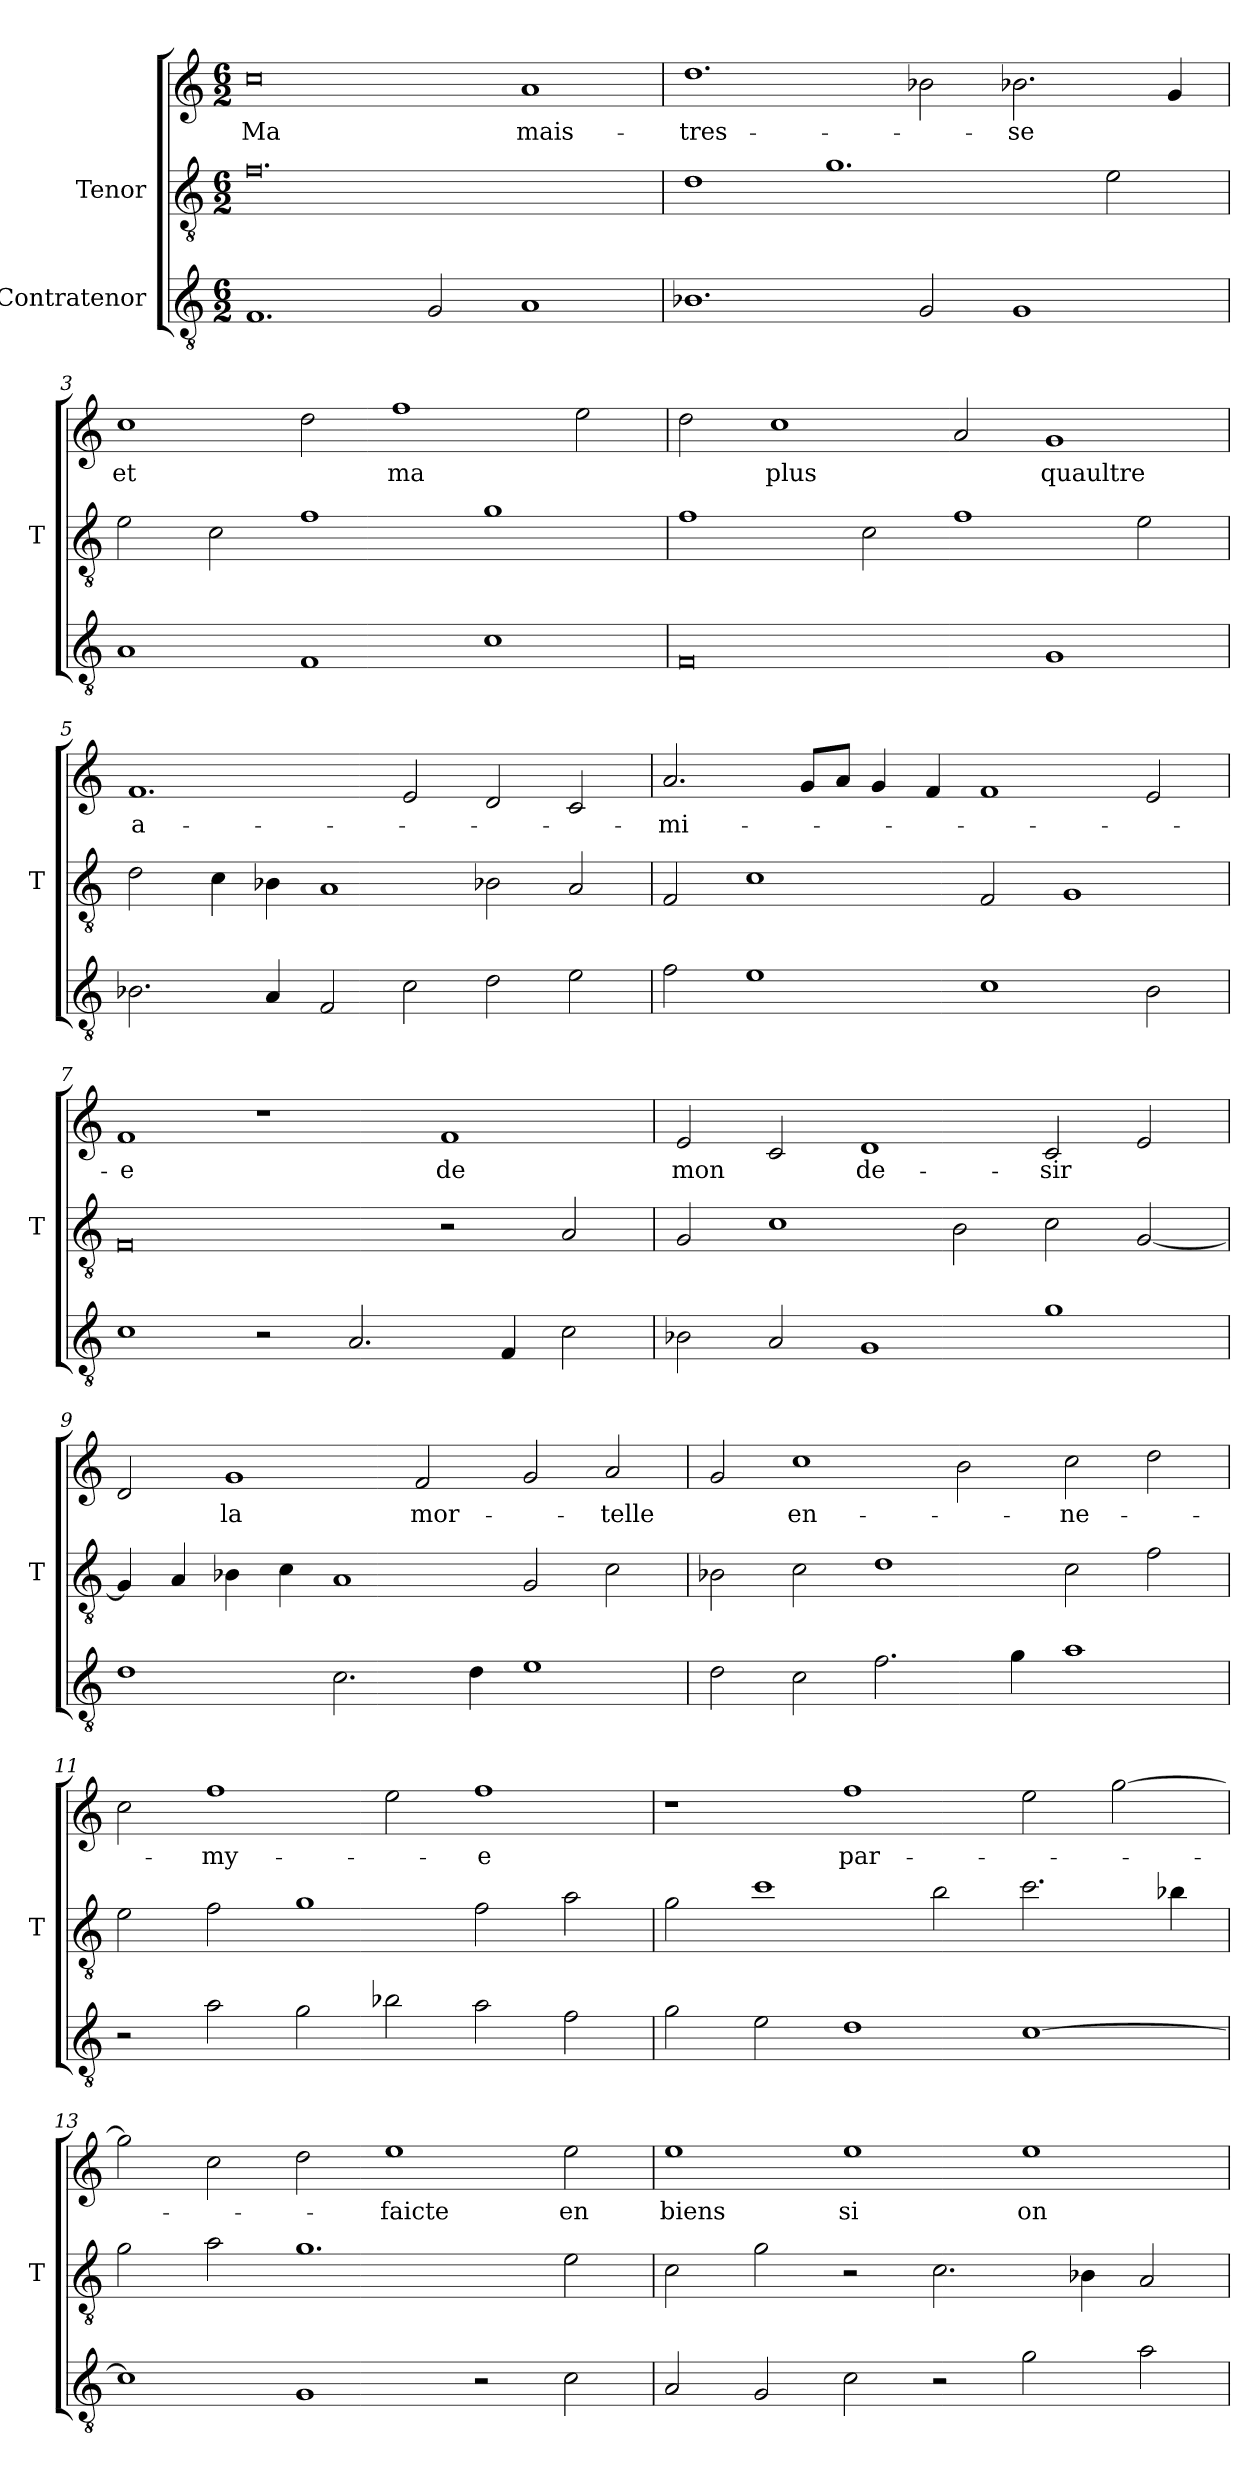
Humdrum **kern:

**kern	**kern	**kern	**text
*part3	*part2	*part1	*part1
*staff3	*staff2	*staff1	*staff1
*I"Contratenor	*I"Tenor	*	*
*	*I'T	*	*
*clefGv2	*clefGv2	*clefG2	*
*M6/2	*M6/2	*M6/2	*
=1	=1	=1	=1
1.F	0.f	0cc	-Ma
2G	.	.	.
1A	.	1a	mais-
=2	=2	=2	=2
1.B-X	1d	1.dd	-tres-
.	1.g	.	.
2G	.	2b-X	.
1G	.	2.b-X	-se
.	2e	.	.
.	.	4g	.
=3	=3	=3	=3
1A	2e	1cc	-et
.	2c	.	.
1F	1f	2dd	.
.	.	1ff	-ma
1c	1g	.	.
.	.	2ee	.
=4	=4	=4	=4
0F	1f	2dd	.
.	.	1cc	-plus
.	2c	.	.
.	1f	2a	.
1G	.	1g	-quaultre
.	2e	.	.
=5	=5	=5	=5
2.B-X	2d	1.f	a-
.	4c	.	.
4A	4B-X	.	.
2F	1A	.	.
2c	.	2e	.
2d	2B-X	2d	.
2e	2A	2c	.
=6	=6	=6	=6
2f	2F	2.a	-mi-
1e	1c	.	.
.	.	8g/L	.
.	.	8a/J	.
.	.	4g	.
.	.	4f	.
1c	2F	1f	.
.	1G	.	.
2B	.	2e	.
=7	=7	=7	=7
1c	0F	1f	-e
2r	.	1r	.
2.A	.	.	.
.	2r	1f	-de
4F	.	.	.
2c	2A	.	.
=8	=8	=8	=8
2B-X	2G	2e	-mon
2A	1c	2c	.
1G	.	1d	de-
.	2B	.	.
1g	2c	2c	-sir
.	[2G	2e	.
=9	=9	=9	=9
1d	4G]	2d	.
.	4A	.	.
.	4B-X	1g	-la
.	4c	.	.
2.c	1A	.	.
.	.	2f	mor-
4d	.	.	.
1e	2G	2g	.
.	2c	2a	-telle
=10	=10	=10	=10
2d	2B-X	2g	.
2c	2c	1cc	en-
2.f	1d	.	.
.	.	2b	.
4g	.	.	.
1a	2c	2cc	-ne-
.	2f	2dd	.
=11	=11	=11	=11
2r	2e	2cc	.
2a	2f	1ff	-my-
2g	1g	.	.
2b-X	.	2ee	.
2a	2f	1ff	-e
2f	2a	.	.
=12	=12	=12	=12
2g	2g	1r	.
2e	1cc	.	.
1d	.	1ff	par-
.	2b	.	.
[1c	2.cc	2ee	.
.	.	[2gg	.
.	4b-X	.	.
=13	=13	=13	=13
1c]	2g	2gg]	.
.	2a	2cc	.
1G	1.g	2dd	.
.	.	1ee	-faicte
2r	.	.	.
2c	2e	2ee	-en
=14	=14	=14	=14
2A	2c	1ee	-biens
2G	2g	.	.
2c	2r	1ee	-si
2r	2.c	.	.
2g	.	1ee	on-
.	4B-X	.	.
2a	2A	.	.
=	=	=	=
*-	*-	*-	*-
